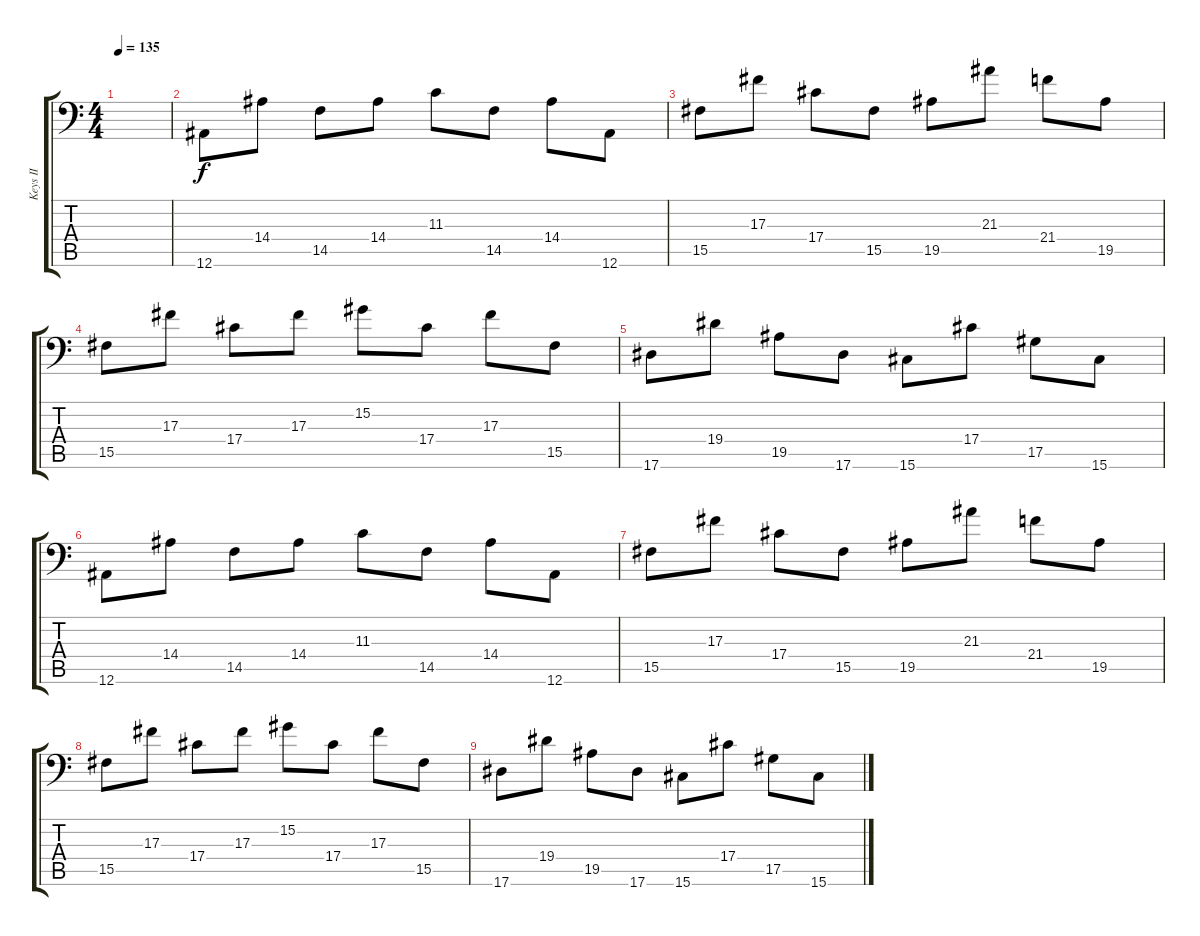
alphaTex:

\track ("Keys II" "Keys II") {instrument stringensemble1}
\staff {score tabs}
\tuning (Bb3 F3 Db3 Ab2 Eb2 Bb1) {hide}
\ts (4 4)
\tempo 135
\clef f4
\ks c
|
12.6.8{volume 16} 14.4.8 14.5.8 14.4.8 11.3.8 14.5.8 14.4.8 12.6.8 |
15.5.8 17.3.8 17.4.8 15.5.8 19.5.8 21.3.8 21.4.8 19.5.8 |
15.5.8 17.3.8 17.4.8 17.3.8 15.2.8 17.4.8 17.3.8 15.5.8 |
17.6.8 19.4.8 19.5.8 17.6.8 15.6.8 17.4.8 17.5.8 15.6.8 |
12.6.8 14.4.8 14.5.8 14.4.8 11.3.8 14.5.8 14.4.8 12.6.8 |
15.5.8 17.3.8 17.4.8 15.5.8 19.5.8 21.3.8 21.4.8 19.5.8 |
15.5.8 17.3.8 17.4.8 17.3.8 15.2.8 17.4.8 17.3.8 15.5.8 |
17.6.8 19.4.8 19.5.8 17.6.8 15.6.8 17.4.8 17.5.8 15.6.8
